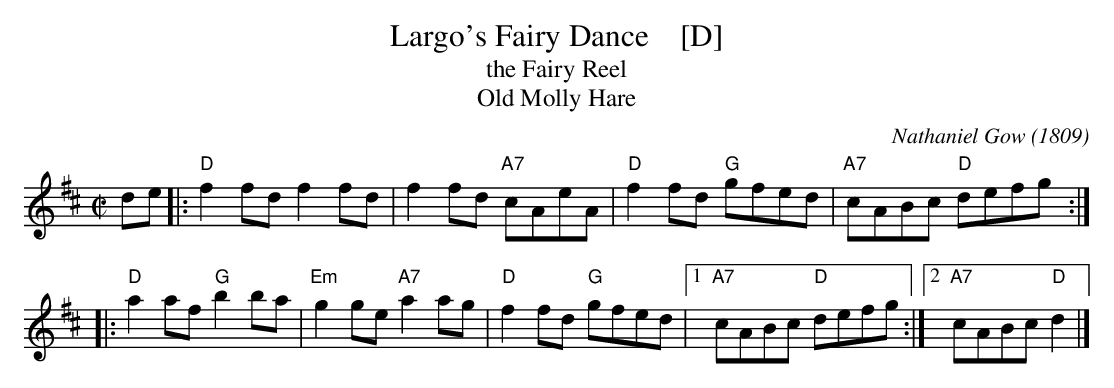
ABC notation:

X:1
T: Largo's Fairy Dance    [D]
T: the Fairy Reel
T: Old Molly Hare
C: Nathaniel Gow
O: 1809
L: 1/8
M: C|
K: D
de \
|: "D"f2fd f2fd | f2fd "A7"cAeA | "D"f2fd "G"gfed | "A7"cABc "D"defg :|
|: "D"a2af "G"b2ba | "Em"g2ge "A7"a2ag | "D"f2fd "G"gfed |1 "A7"cABc "D"defg :|2 "A7"cABc "D"d2 |]
